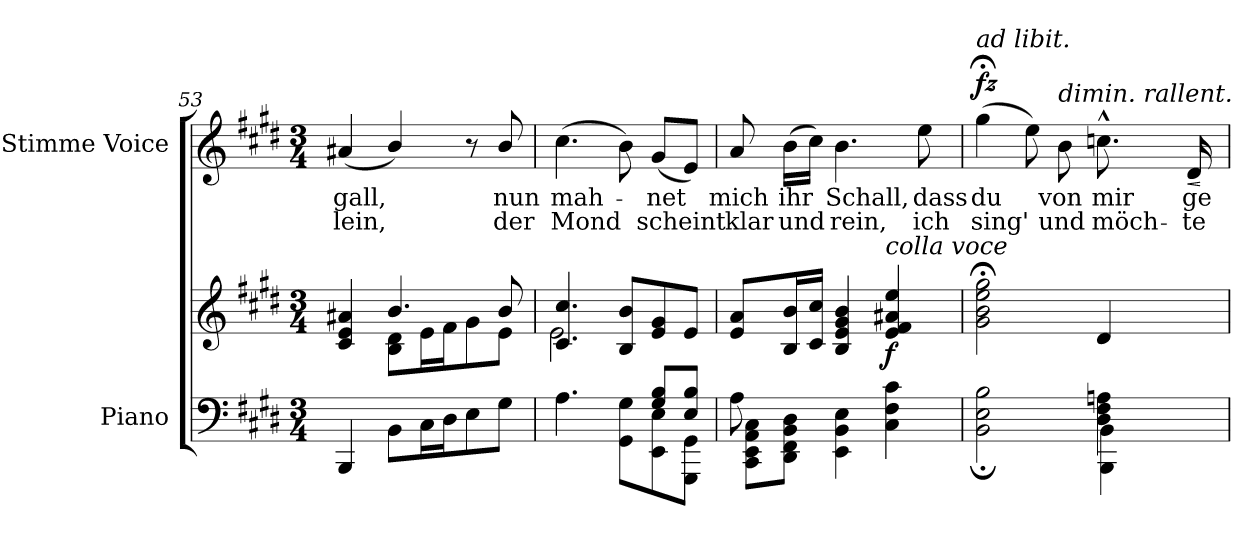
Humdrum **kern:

**kern	**kern	**dynam	**kern	**text	**text	**dynam
*part2	*part2	*part2	*part1	*part1	*part1	*part1
*staff3	*staff2	*staff2/3	*staff1	*staff1	*staff1	*staff1
*I"Piano	*	*	*I"Stimme Voice	*	*	*
*I'Pno	*	*	*	*	*	*
*clefF4	*clefG2	*	*clefG2	*	*	*
*k[f#c#g#d#]	*k[f#c#g#d#]	*	*k[f#c#g#d#]	*	*	*
*M3/4	*M3/4	*	*M3/4	*	*	*
=53	=53	=53	=53	=53	=53	=53
*	*^	*	*	*	*	*
4BBB/	4c#/ 4e/ 4a#X/	4ryy	.	(4a#X/	gall,	-lein,	.
8BB\L	4.b/	8B\ 8d#\L	.	4b/)	.	.	.
16C#\L	.	16e\L	.	.	.	.	.
16D#\J	.	16f#\J	.	.	.	.	.
8E\	.	8g#\	.	8r	.	.	.
8G#\J	8b/	8e\J	.	8b/	nun	der	.
=54	=54	=54	=54	=54	=54	=54	=54
*^	*	*	*	*	*	*	*
2ryy	4.A\	4.c#/ 4.cc#/	2e\	.	(4.cc#\	mah-	Mond	.
.	8GG#\ 8G#\L	8B/ 8b/L	.	.	8b\)	.	.	.
8G#/ 8B/L	8EE\ 8E\	8e/ 8g#/	4ryy	.	(8g#/L	-net	scheint	.
8E/ 8B/J	8GGG#\ 8GG#\J	8e/J	.	.	8e/J)	.	.	.
*	*	*v	*v	*	*	*	*	*
=55	=55	=55	=55	=55	=55	=55	=55
8A\	8CC#\ 8EE\ 8AA\ 8C#\L	8e/ 8a/L	.	8a/	mich	klar	.
2ryy	8DD#\ 8FF#\ 8BB\ 8D#\J	16B/ 16b/L	.	(16b\LL	ihr	und	.
.	.	16c#/ 16cc#/JJ	.	16cc#\JJ)	.	.	.
.	4EE\ 4BB\ 4E\	4B/ 4e/ 4g#/ 4b/	.	4.b\	Schall,	rein,	.
!	!	!LO:TX:i:t=colla voce	!	!	!	!	!
!	!	!	!LO:DY:b	!	!	!	!
.	4C#\ 4F#\ 4c#\	4e/ 4f#/ 4a#X/ 4ee/	f	.	.	.	.
8ryy	.	.	.	8ee\	dass	ich	.
=56	=56	=56	=56	=56	=56	=56	=56
!	!	!	!	!LO:TX:i:t=ad libit.	!	!	!
!	!	!	!	!	!	!	!LO:DY:a
2ryy	2BB\;< 2E\;< 2B\;<	2g#\;< 2b\;< 2ee\;< 2gg#\;<	.	(4gg#;<\	du	sing'	fz
.	.	.	.	8ee\)	.	.	.
!	!	!	!	!LO:TX:a:i:t=dimin. rallent.	!	!	!
.	.	.	.	8b\	von	und	.
4D#\ 4F#\ 4An\	4BBB\ 4BB\	4d#/	.	8.ccn^^\	mir	möch-	.
!	!	!	!	!	!	!	!LO:HP:b
.	.	.	.	16d#/	ge-	-te	<
*v	*v	*	*	*	*	*	*
.	.	.	.	.	.	[
=	=	=	=	=	=	=
*-	*-	*-	*-	*-	*-	*-
